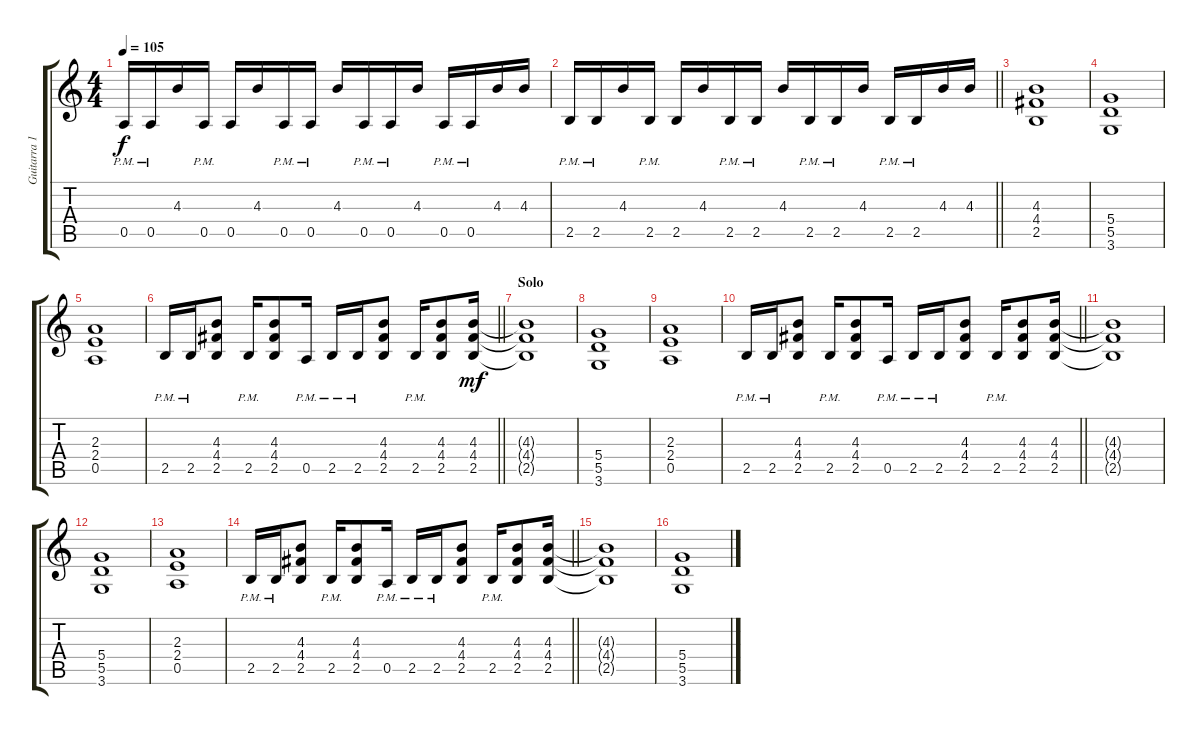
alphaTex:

\track ("Guitarra 1" "Guitarra 1") {instrument distortionguitar}
\staff {score tabs}
\tuning (E4 B3 G3 D3 A2 E2) {hide}
\ts (4 4)
\tempo 105
\clef g2
\ks c
0.5{pm}.16{dy f} 0.5{pm}.16 4.3.16 0.5{pm}.16 0.5.16 4.3.16 0.5{pm}.16 0.5{pm}.16 4.3.16 0.5{pm}.16 0.5{pm}.16 4.3.16 0.5{pm}.16 0.5{pm}.16 4.3.16 4.3.16 |
\barLineRight lightlight
2.5{pm}.16 2.5{pm}.16 4.3.16 2.5{pm}.16 2.5.16 4.3.16 2.5{pm}.16 2.5{pm}.16 4.3.16 2.5{pm}.16 2.5{pm}.16 4.3.16 2.5{pm}.16 2.5{pm}.16 4.3.16 4.3.16 |
(4.3 4.4 2.5).1 |
(5.4 5.5 3.6).1 |
(2.3 2.4 0.5).1 |
\barLineRight lightlight
2.5{pm}.16 2.5{pm}.16 (4.3 4.4 2.5).8 2.5{pm}.16 (4.3 4.4 2.5).8 0.5{pm}.16 2.5{pm}.16 2.5{pm}.16 (4.3 4.4 2.5).8 2.5{pm}.16 (4.3 4.4 2.5).8 (4.3 4.4 2.5).16{dy mf} |
\section ("" "Solo")
(4.3{t} 4.4{t} 2.5{t}).1 |
(5.4 5.5 3.6).1 |
(2.3 2.4 0.5).1 |
\barLineRight lightlight
2.5{pm}.16 2.5{pm}.16 (4.3 4.4 2.5).8 2.5{pm}.16 (4.3 4.4 2.5).8 0.5{pm}.16 2.5{pm}.16 2.5{pm}.16 (4.3 4.4 2.5).8 2.5{pm}.16 (4.3 4.4 2.5).8 (4.3 4.4 2.5).16 |
(4.3{t} 4.4{t} 2.5{t}).1 |
(5.4 5.5 3.6).1 |
(2.3 2.4 0.5).1 |
\barLineRight lightlight
2.5{pm}.16 2.5{pm}.16 (4.3 4.4 2.5).8 2.5{pm}.16 (4.3 4.4 2.5).8 0.5{pm}.16 2.5{pm}.16 2.5{pm}.16 (4.3 4.4 2.5).8 2.5{pm}.16 (4.3 4.4 2.5).8 (4.3 4.4 2.5).16 |
(4.3{t} 4.4{t} 2.5{t}).1 |
(5.4 5.5 3.6).1
